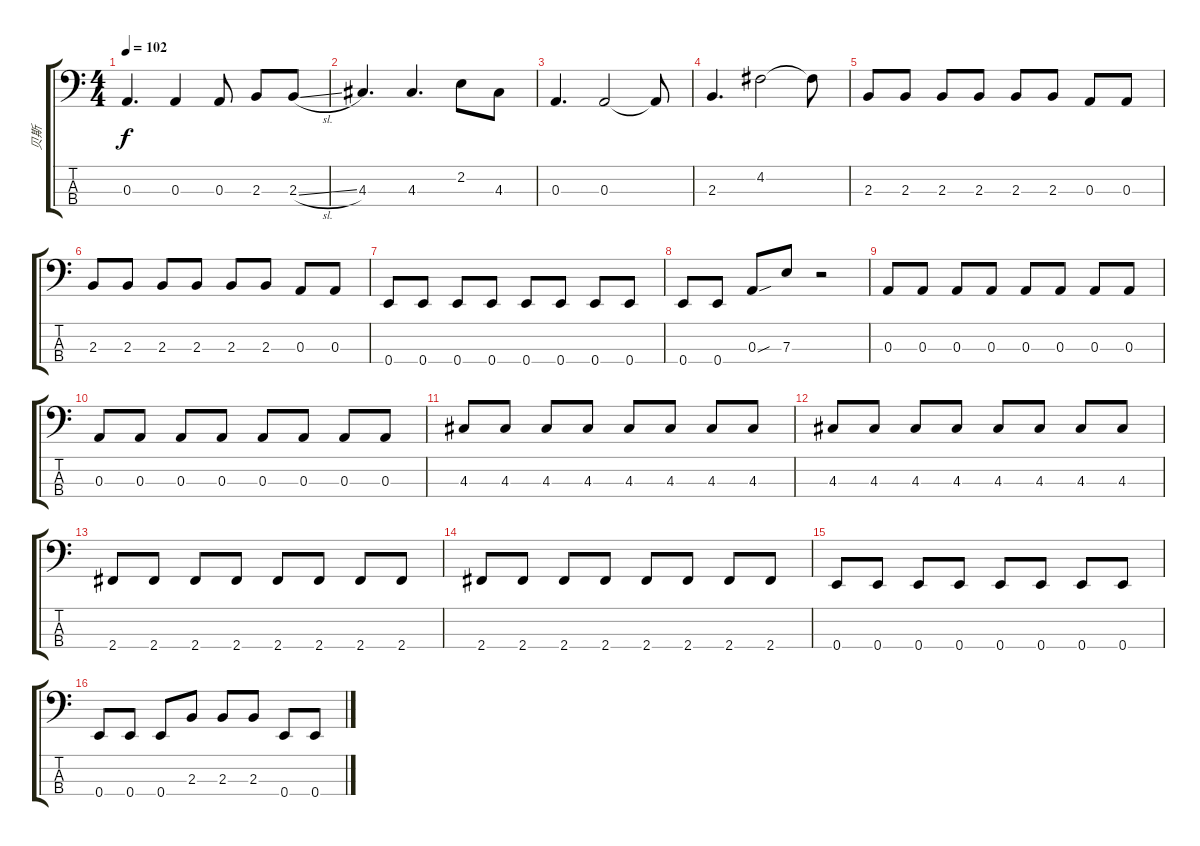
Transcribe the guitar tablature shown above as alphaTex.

\track ("贝斯" "贝斯") {instrument electricbassfinger}
\staff {score tabs}
\tuning (G2 D2 A1 E1) {hide}
\ts (4 4)
\tempo 102
\clef f4
\ks c
0.3.4{d dy f} 0.3.4 0.3.8 2.3.8 2.3{sl}.8 |
4.3.4{d} 4.3.4{d} 2.2.8 4.3.8 |
0.3.4{d} 0.3.2 0.3{t}.8 |
2.3.4{d} 4.2.2 4.2{t}.8 |
2.3.8 2.3.8 2.3.8 2.3.8 2.3.8 2.3.8 0.3.8 0.3.8 |
2.3.8 2.3.8 2.3.8 2.3.8 2.3.8 2.3.8 0.3.8 0.3.8 |
0.4.8 0.4.8 0.4.8 0.4.8 0.4.8 0.4.8 0.4.8 0.4.8 |
0.4.8 0.4.8 0.3{sou}.8 7.3.8 r.2 |
0.3.8 0.3.8 0.3.8 0.3.8 0.3.8 0.3.8 0.3.8 0.3.8 |
0.3.8 0.3.8 0.3.8 0.3.8 0.3.8 0.3.8 0.3.8 0.3.8 |
4.3.8 4.3.8 4.3.8 4.3.8 4.3.8 4.3.8 4.3.8 4.3.8 |
4.3.8 4.3.8 4.3.8 4.3.8 4.3.8 4.3.8 4.3.8 4.3.8 |
2.4.8 2.4.8 2.4.8 2.4.8 2.4.8 2.4.8 2.4.8 2.4.8 |
2.4.8 2.4.8 2.4.8 2.4.8 2.4.8 2.4.8 2.4.8 2.4.8 |
0.4.8 0.4.8 0.4.8 0.4.8 0.4.8 0.4.8 0.4.8 0.4.8 |
0.4.8 0.4.8 0.4.8 2.3.8 2.3.8 2.3.8 0.4.8 0.4.8
